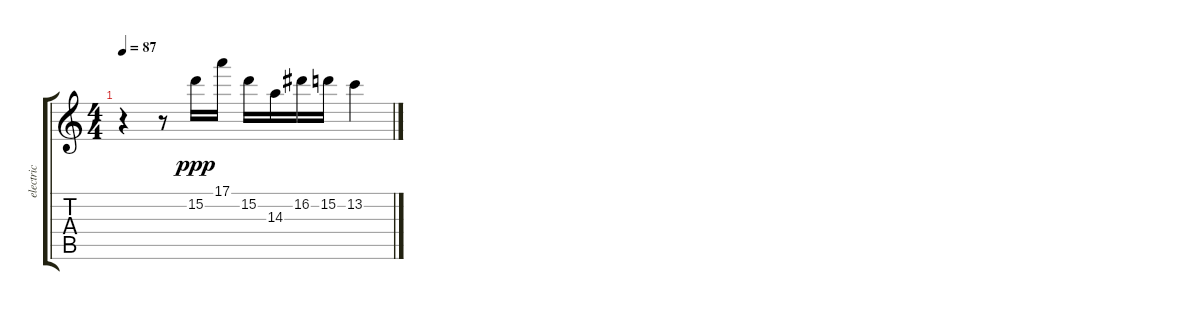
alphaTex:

\track ("electric" "electric") {instrument distortionguitar}
\staff {score tabs}
\tuning (E4 B3 G3 D3 A2 E2) {hide}
\ts (4 4)
\tempo 87
\clef g2
\ks c
r.4{dy ppp} r.8 15.2.16 17.1.16 15.2.16 14.3.16 16.2.16 15.2.16 13.2.4
